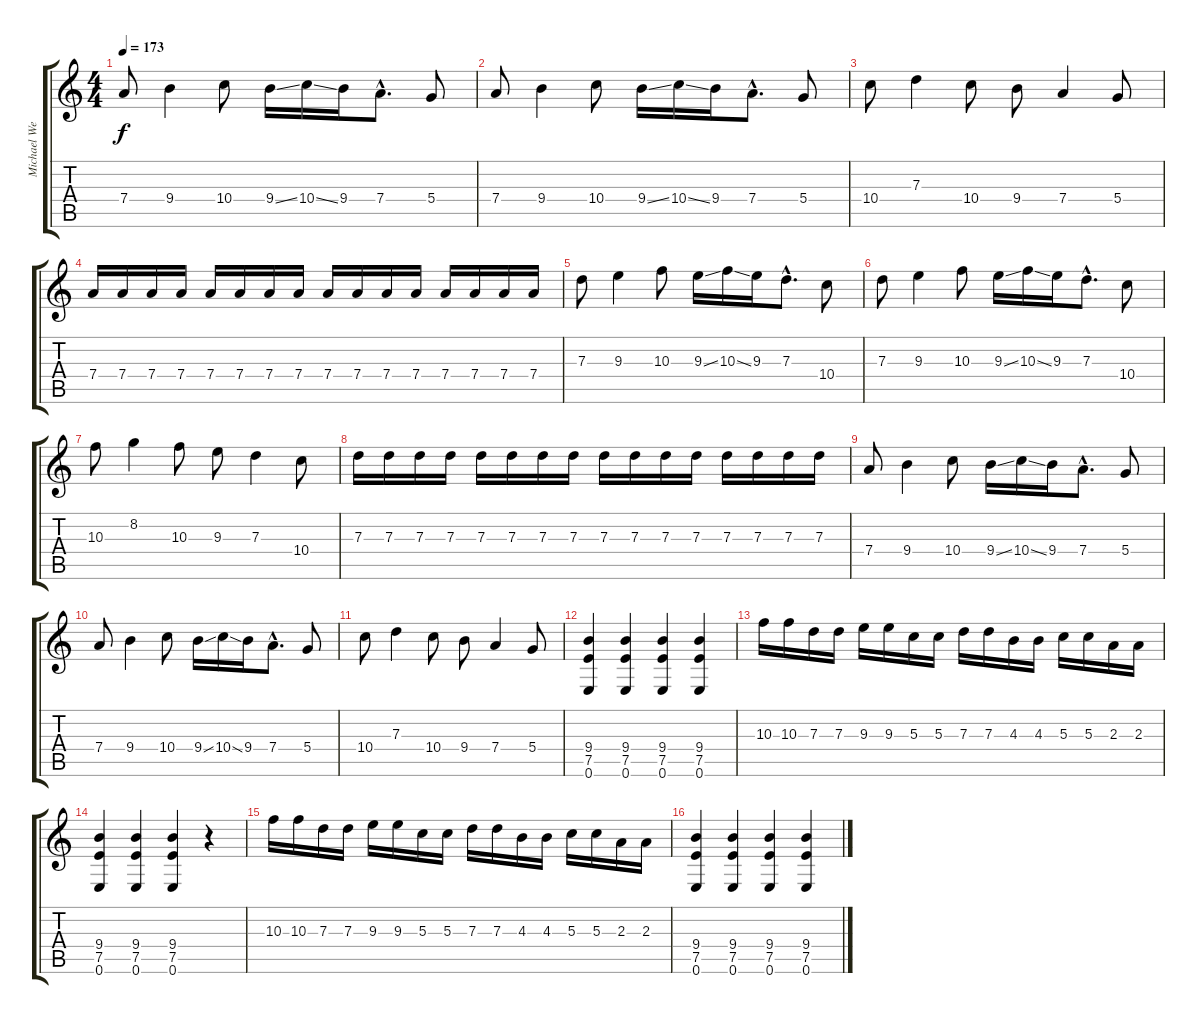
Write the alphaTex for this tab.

\track ("Michael Weikath" "Michael We") {instrument overdrivenguitar}
\staff {score tabs}
\tuning (E4 B3 G3 D3 A2 E2) {hide}
\ts (4 4)
\tempo 173
\clef g2
\ks c
7.4.8{dy f} 9.4.4 10.4.8 9.4{ss}.16 10.4{ss}.16 9.4.16 7.4{hac}.8{d} 5.4.8 |
7.4.8 9.4.4 10.4.8 9.4{ss}.16 10.4{ss}.16 9.4.16 7.4{hac}.8{d} 5.4.8 |
10.4.8 7.3.4 10.4.8 9.4.8 7.4.4 5.4.8 |
7.4.16 7.4.16 7.4.16 7.4.16 7.4.16 7.4.16 7.4.16 7.4.16 7.4.16 7.4.16 7.4.16 7.4.16 7.4.16 7.4.16 7.4.16 7.4.16 |
7.3.8 9.3.4 10.3.8 9.3{ss}.16 10.3{ss}.16 9.3.16 7.3{hac}.8{d} 10.4.8 |
7.3.8 9.3.4 10.3.8 9.3{ss}.16 10.3{ss}.16 9.3.16 7.3{hac}.8{d} 10.4.8 |
10.3.8 8.2.4 10.3.8 9.3.8 7.3.4 10.4.8 |
7.3.16 7.3.16 7.3.16 7.3.16 7.3.16 7.3.16 7.3.16 7.3.16 7.3.16 7.3.16 7.3.16 7.3.16 7.3.16 7.3.16 7.3.16 7.3.16 |
7.4.8 9.4.4 10.4.8 9.4{ss}.16 10.4{ss}.16 9.4.16 7.4{hac}.8{d} 5.4.8 |
7.4.8 9.4.4 10.4.8 9.4{ss}.16 10.4{ss}.16 9.4.16 7.4{hac}.8{d} 5.4.8 |
10.4.8 7.3.4 10.4.8 9.4.8 7.4.4 5.4.8 |
(9.4 7.5 0.6).4 (9.4 7.5 0.6).4 (9.4 7.5 0.6).4 (9.4 7.5 0.6).4 |
10.3.16 10.3.16 7.3.16 7.3.16 9.3.16 9.3.16 5.3.16 5.3.16 7.3.16 7.3.16 4.3.16 4.3.16 5.3.16 5.3.16 2.3.16 2.3.16 |
(9.4 7.5 0.6).4 (9.4 7.5 0.6).4 (9.4 7.5 0.6).4 r.4 |
10.3.16 10.3.16 7.3.16 7.3.16 9.3.16 9.3.16 5.3.16 5.3.16 7.3.16 7.3.16 4.3.16 4.3.16 5.3.16 5.3.16 2.3.16 2.3.16 |
(9.4 7.5 0.6).4 (9.4 7.5 0.6).4 (9.4 7.5 0.6).4 (9.4 7.5 0.6).4
